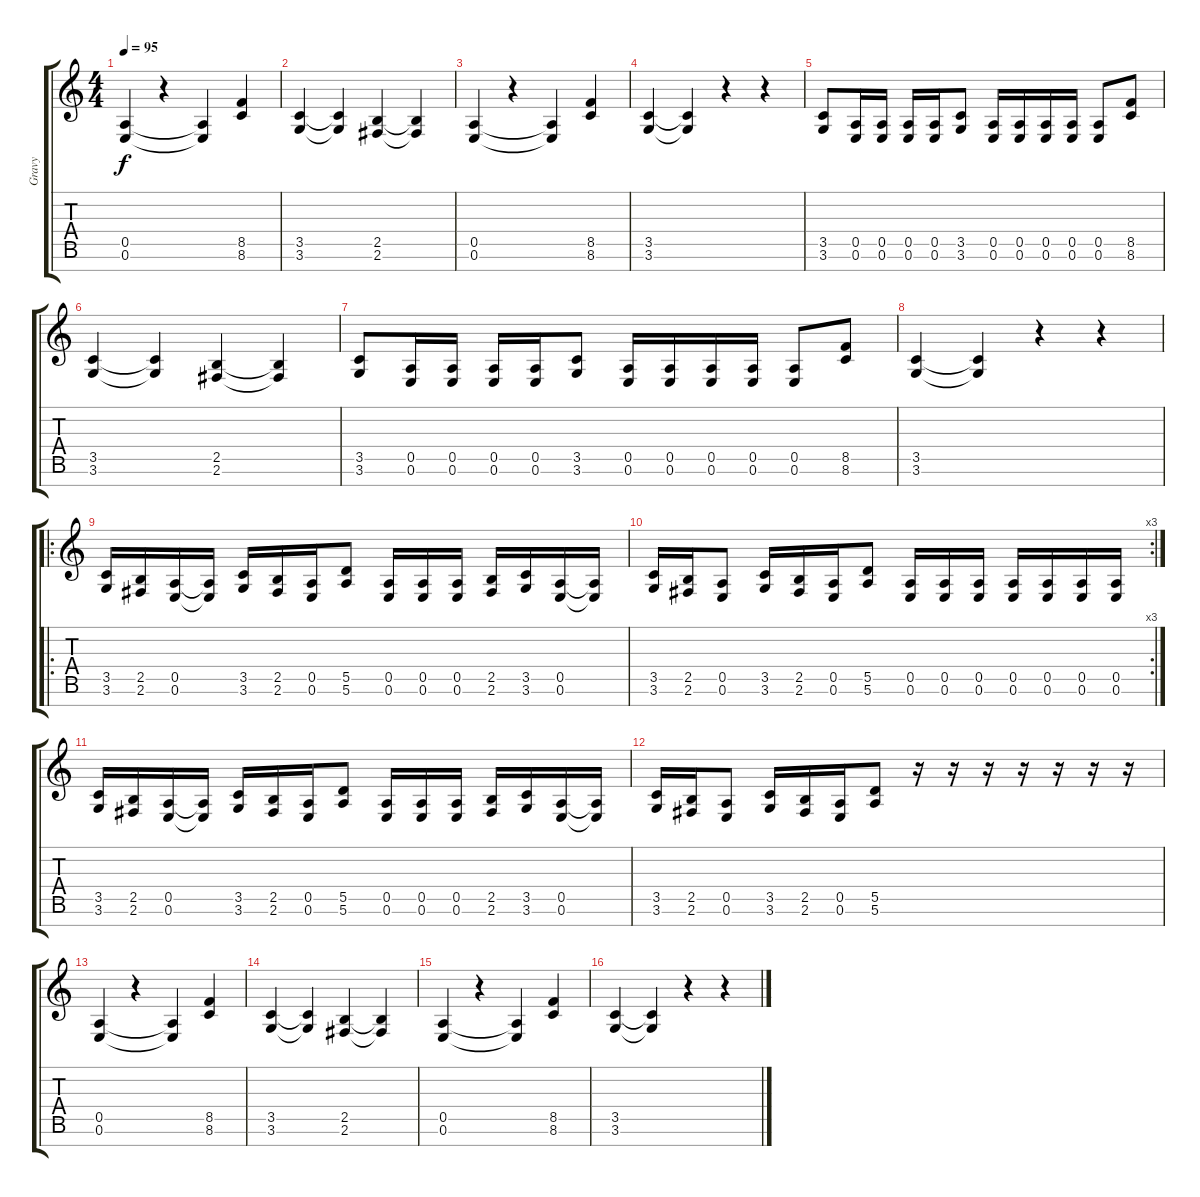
\track ("Gravy" "Gravy") {instrument overdrivenguitar}
\staff {score tabs}
\tuning (E4 B3 G3 D3 A2 E2 B1) {hide}
\ts (4 4)
\tempo 95
\clef g2
\ks c
(0.5 0.6).4{dy f instrument overdrivenguitar} r.4 (0.5{t} 0.6{t}).4 (8.5 8.6).4 |
(3.5 3.6).4 (3.5{t} 3.6{t}).4 (2.5 2.6).4 (2.5{t} 2.6{t}).4 |
(0.5 0.6).4 r.4 (0.5{t} 0.6{t}).4 (8.5 8.6).4 |
(3.5 3.6).4 (3.5{t} 3.6{t}).4 r.4 r.4 |
(3.5 3.6).8 (0.5 0.6).16 (0.5 0.6).16 (0.5 0.6).16 (0.5 0.6).16 (3.5 3.6).8 (0.5 0.6).16 (0.5 0.6).16 (0.5 0.6).16 (0.5 0.6).16 (0.5 0.6).8 (8.5 8.6).8 |
(3.5 3.6).4 (3.5{t} 3.6{t}).4 (2.5 2.6).4 (2.5{t} 2.6{t}).4 |
(3.5 3.6).8 (0.5 0.6).16 (0.5 0.6).16 (0.5 0.6).16 (0.5 0.6).16 (3.5 3.6).8 (0.5 0.6).16 (0.5 0.6).16 (0.5 0.6).16 (0.5 0.6).16 (0.5 0.6).8 (8.5 8.6).8 |
(3.5 3.6).4 (3.5{t} 3.6{t}).4 r.4 r.4 |
\ro
(3.5 3.6).16 (2.5 2.6).16 (0.5 0.6).16 (0.5{t} 0.6{t}).16 (3.5 3.6).16 (2.5 2.6).16 (0.5 0.6).16 (5.5 5.6).8 (0.5 0.6).16 (0.5 0.6).16 (0.5 0.6).16 (2.5 2.6).16 (3.5 3.6).16 (0.5 0.6).16 (0.5{t} 0.6{t}).16 |
\rc 3
(3.5 3.6).16 (2.5 2.6).16 (0.5 0.6).8 (3.5 3.6).16 (2.5 2.6).16 (0.5 0.6).16 (5.5 5.6).8 (0.5 0.6).16 (0.5 0.6).16 (0.5 0.6).16 (0.5 0.6).16 (0.5 0.6).16 (0.5 0.6).16 (0.5 0.6).16 |
(3.5 3.6).16 (2.5 2.6).16 (0.5 0.6).16 (0.5{t} 0.6{t}).16 (3.5 3.6).16 (2.5 2.6).16 (0.5 0.6).16 (5.5 5.6).8 (0.5 0.6).16 (0.5 0.6).16 (0.5 0.6).16 (2.5 2.6).16 (3.5 3.6).16 (0.5 0.6).16 (0.5{t} 0.6{t}).16 |
(3.5 3.6).16 (2.5 2.6).16 (0.5 0.6).8 (3.5 3.6).16 (2.5 2.6).16 (0.5 0.6).16 (5.5 5.6).8 r.16 r.16 r.16 r.16 r.16 r.16 r.16 |
(0.5 0.6).4 r.4 (0.5{t} 0.6{t}).4 (8.5 8.6).4 |
(3.5 3.6).4 (3.5{t} 3.6{t}).4 (2.5 2.6).4 (2.5{t} 2.6{t}).4 |
(0.5 0.6).4 r.4 (0.5{t} 0.6{t}).4 (8.5 8.6).4 |
(3.5 3.6).4 (3.5{t} 3.6{t}).4 r.4 r.4
